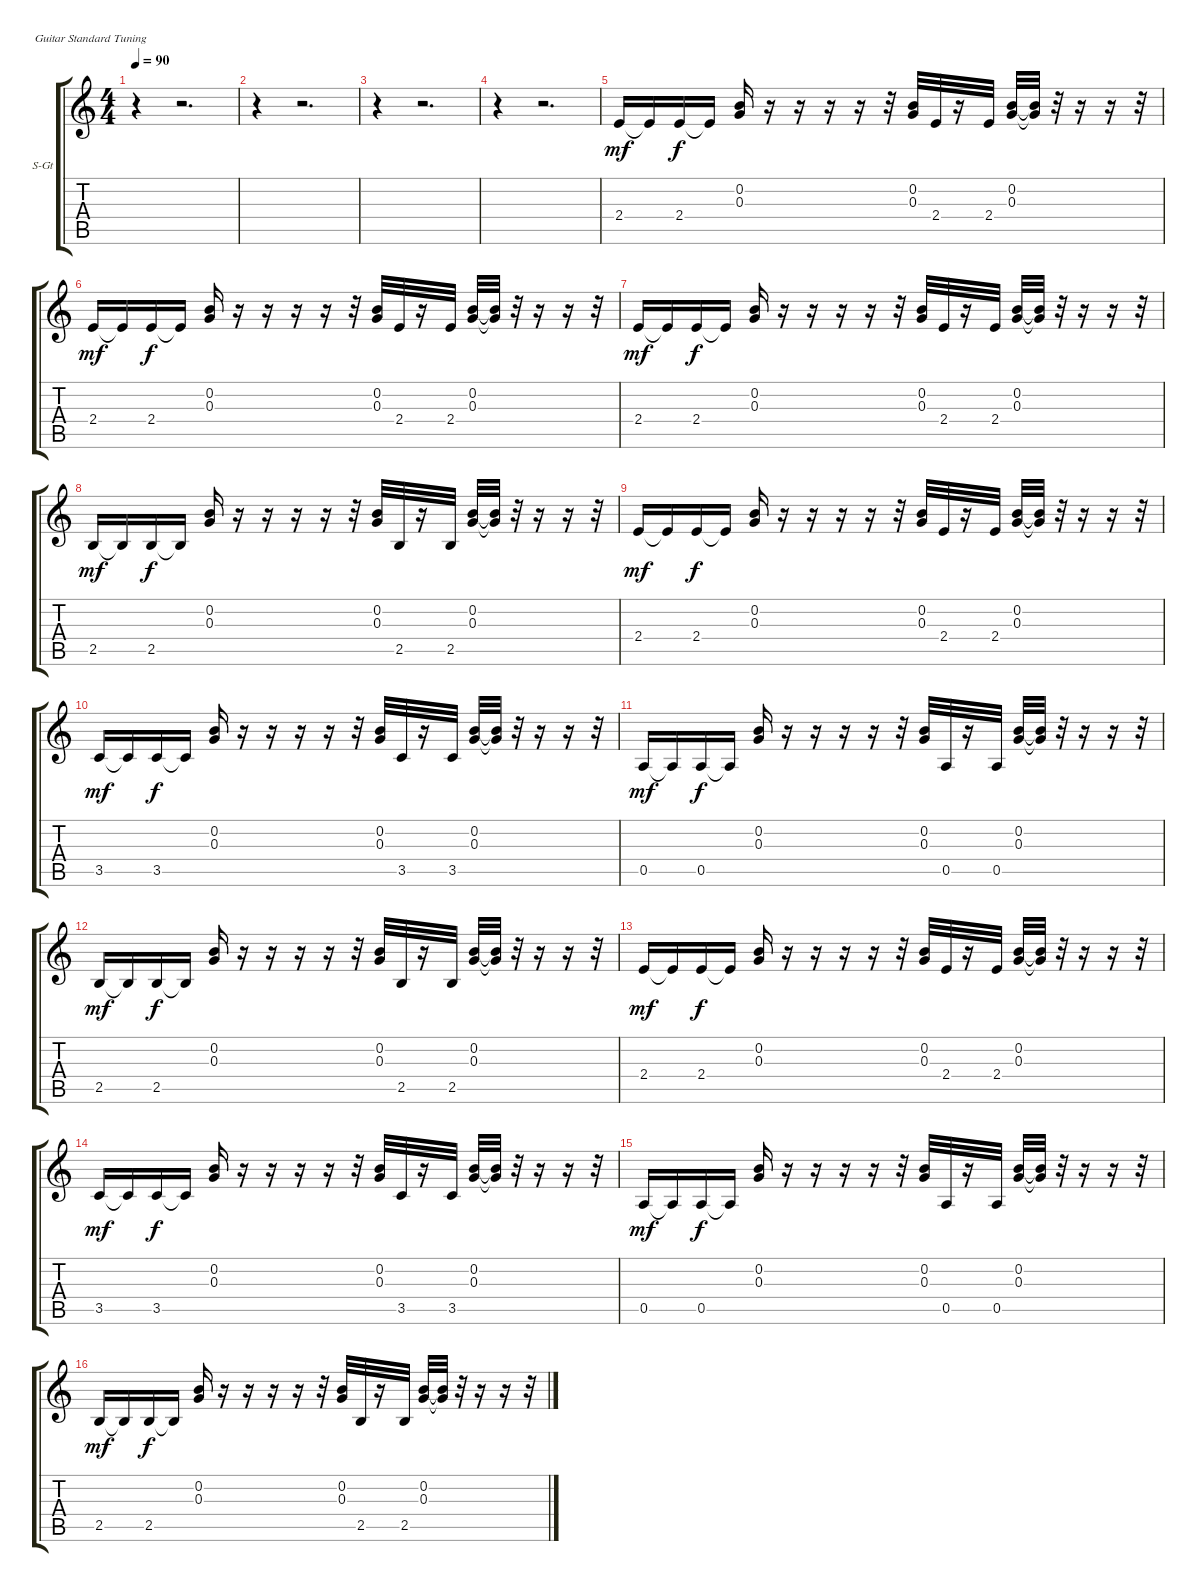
\bracketExtendMode groupsimilarinstruments
\firstSystemTrackNameOrientation horizontal
\otherSystemsTrackNameOrientation horizontal
\track ("Сергей Табачников" "S-Gt") {instrument acousticguitarsteel}
\staff {score tabs}
\tuning (E4 B3 G3 D3 A2 E2)
\ts (4 4)
\tempo 90
\clef g2
\ks c
r.4{dy f} r.2{d} |
r.4 r.2{d} |
r.4 r.2{d} |
r.4 r.2{d} |
2.4.16{dy mf} 2.4{t}.16 2.4.16{dy f} 2.4{t}.16 (0.2 0.3).16 r.16 r.16 r.16 r.16 r.32 (0.2 0.3).32 2.4.32 r.16 2.4.32 (0.2 0.3).32 (0.2{t} 0.3{t}).32 r.32 r.16 r.16 r.32 |
2.4.16{dy mf} 2.4{t}.16 2.4.16{dy f} 2.4{t}.16 (0.2 0.3).16 r.16 r.16 r.16 r.16 r.32 (0.2 0.3).32 2.4.32 r.16 2.4.32 (0.2 0.3).32 (0.2{t} 0.3{t}).32 r.32 r.16 r.16 r.32 |
2.4.16{dy mf} 2.4{t}.16 2.4.16{dy f} 2.4{t}.16 (0.2 0.3).16 r.16 r.16 r.16 r.16 r.32 (0.2 0.3).32 2.4.32 r.16 2.4.32 (0.2 0.3).32 (0.2{t} 0.3{t}).32 r.32 r.16 r.16 r.32 |
2.5.16{dy mf} 2.5{t}.16 2.5.16{dy f} 2.5{t}.16 (0.2 0.3).16 r.16 r.16 r.16 r.16 r.32 (0.2 0.3).32 2.5.32 r.16 2.5.32 (0.2 0.3).32 (0.2{t} 0.3{t}).32 r.32 r.16 r.16 r.32 |
2.4.16{dy mf} 2.4{t}.16 2.4.16{dy f} 2.4{t}.16 (0.2 0.3).16 r.16 r.16 r.16 r.16 r.32 (0.2 0.3).32 2.4.32 r.16 2.4.32 (0.2 0.3).32 (0.2{t} 0.3{t}).32 r.32 r.16 r.16 r.32 |
3.5.16{dy mf} 3.5{t}.16 3.5.16{dy f} 3.5{t}.16 (0.2 0.3).16 r.16 r.16 r.16 r.16 r.32 (0.2 0.3).32 3.5.32 r.16 3.5.32 (0.2 0.3).32 (0.2{t} 0.3{t}).32 r.32 r.16 r.16 r.32 |
0.5.16{dy mf} 0.5{t}.16 0.5.16{dy f} 0.5{t}.16 (0.2 0.3).16 r.16 r.16 r.16 r.16 r.32 (0.2 0.3).32 0.5.32 r.16 0.5.32 (0.2 0.3).32 (0.2{t} 0.3{t}).32 r.32 r.16 r.16 r.32 |
2.5.16{dy mf} 2.5{t}.16 2.5.16{dy f} 2.5{t}.16 (0.2 0.3).16 r.16 r.16 r.16 r.16 r.32 (0.2 0.3).32 2.5.32 r.16 2.5.32 (0.2 0.3).32 (0.2{t} 0.3{t}).32 r.32 r.16 r.16 r.32 |
2.4.16{dy mf} 2.4{t}.16 2.4.16{dy f} 2.4{t}.16 (0.2 0.3).16 r.16 r.16 r.16 r.16 r.32 (0.2 0.3).32 2.4.32 r.16 2.4.32 (0.2 0.3).32 (0.2{t} 0.3{t}).32 r.32 r.16 r.16 r.32 |
3.5.16{dy mf} 3.5{t}.16 3.5.16{dy f} 3.5{t}.16 (0.2 0.3).16 r.16 r.16 r.16 r.16 r.32 (0.2 0.3).32 3.5.32 r.16 3.5.32 (0.2 0.3).32 (0.2{t} 0.3{t}).32 r.32 r.16 r.16 r.32 |
0.5.16{dy mf} 0.5{t}.16 0.5.16{dy f} 0.5{t}.16 (0.2 0.3).16 r.16 r.16 r.16 r.16 r.32 (0.2 0.3).32 0.5.32 r.16 0.5.32 (0.2 0.3).32 (0.2{t} 0.3{t}).32 r.32 r.16 r.16 r.32 |
2.5.16{dy mf} 2.5{t}.16 2.5.16{dy f} 2.5{t}.16 (0.2 0.3).16 r.16 r.16 r.16 r.16 r.32 (0.2 0.3).32 2.5.32 r.16 2.5.32 (0.2 0.3).32 (0.2{t} 0.3{t}).32 r.32 r.16 r.16 r.32
